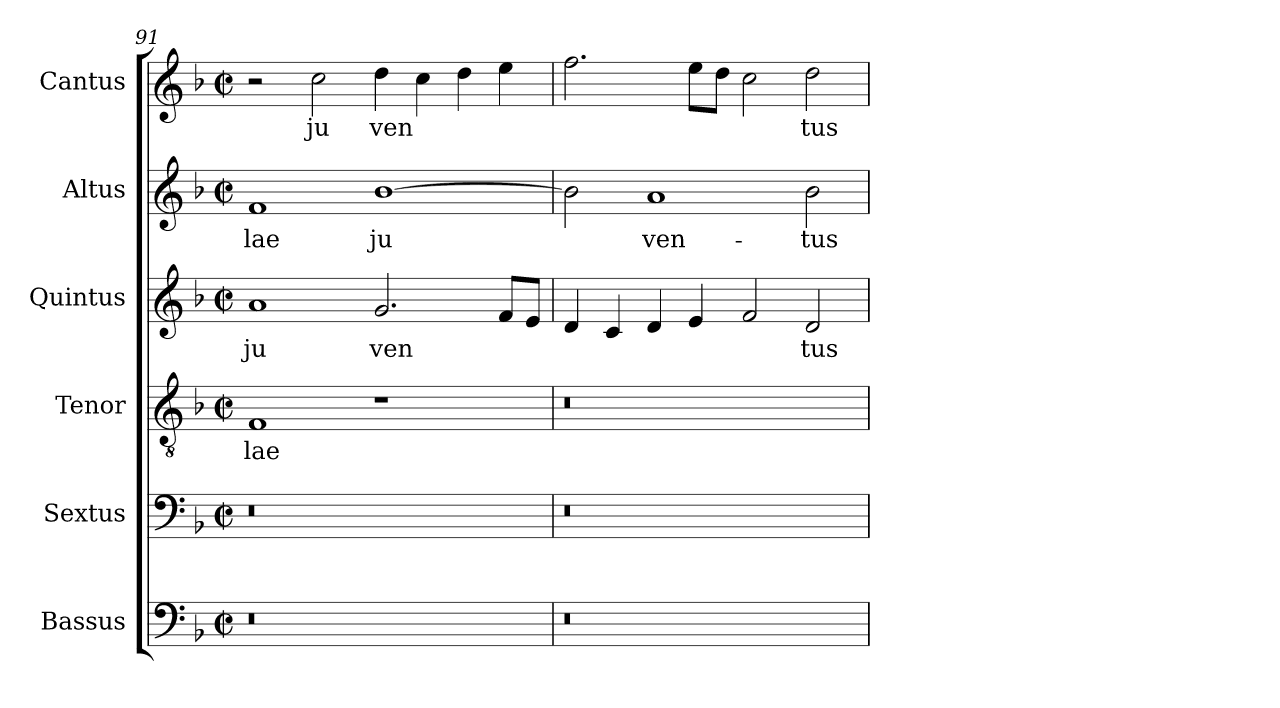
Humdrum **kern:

**kern	**kern	**kern	**text	**kern	**text	**kern	**text	**kern	**text
*part6	*part5	*part4	*part4	*part3	*part3	*part2	*part2	*part1	*part1
*staff6	*staff5	*staff4	*staff4	*staff3	*staff3	*staff2	*staff2	*staff1	*staff1
*I"Bassus	*I"Sextus	*I"Tenor	*	*I"Quintus	*	*I"Altus	*	*I"Cantus	*
*I'Bassus	*I'Sextus	*I'Tenor	*	*I'Quintus	*	*I'Altus	*	*I'Cantus	*
*clefF4	*clefF4	*clefGv2	*	*clefG2	*	*clefG2	*	*clefG2	*
*k[b-]	*k[b-]	*k[b-]	*	*k[b-]	*	*k[b-]	*	*k[b-]	*
*F:	*F:	*F:	*	*F:	*	*F:	*	*F:	*
*M2/2	*M2/2	*M2/2	*	*M2/2	*	*M2/2	*	*M2/2	*
*met(c|)	*met(c|)	*met(c|)	*	*met(c|)	*	*met(c|)	*	*met(c|)	*
=91	=91	=91	=91	=91	=91	=91	=91	=91	=91
!	!	!	!LO:LY:b:cj	!	!LO:LY:b:cj	!	!LO:LY:b:cj	!	!
0r	0r	1F	lae	1a	ju	1f	-lae	2r	.
!	!	!	!	!	!	!	!	!	!LO:LY:b:cj
.	.	.	.	.	.	.	.	2cc\	ju
!	!	!	!	!	!LO:LY:b:cj	!	!LO:LY:b:cj	!	!LO:LY:b:cj
.	.	1r	.	2.g/	ven	[>1b-	ju-	4dd\	ven
!	!	!	!	!	!	!	!	!	!LO:LY:b:cj
.	.	.	.	.	.	.	.	4cc\	.
!	!	!	!	!	!	!	!	!	!LO:LY:b:cj
.	.	.	.	.	.	.	.	4dd\	.
!	!	!	!	!	!LO:LY:b:cj	!	!	!	!LO:LY:b:cj
.	.	.	.	8f/L	.	.	.	4ee\	.
!	!	!	!	!	!LO:LY:b:cj	!	!	!	!
.	.	.	.	8e/J	.	.	.	.	.
=92	=92	=92	=92	=92	=92	=92	=92	=92	=92
!	!	!	!	!	!LO:LY:b:cj	!	!LO:LY:b:cj	!	!LO:LY:b:cj
0r	0r	0r	.	4d/	.	2b-\]	--	2.ff\	.
!	!	!	!	!	!LO:LY:b:cj	!	!	!	!
.	.	.	.	4c/	.	.	.	.	.
!	!	!	!	!	!LO:LY:b:cj	!	!LO:LY:b:cj	!	!
.	.	.	.	4d/	.	1a	-ven-	.	.
!	!	!	!	!	!LO:LY:b:cj	!	!	!	!LO:LY:b:cj
.	.	.	.	4e/	.	.	.	8ee\L	.
!	!	!	!	!	!	!	!	!	!LO:LY:b:cj
.	.	.	.	.	.	.	.	8dd\J	.
!	!	!	!	!	!LO:LY:b:cj	!	!	!	!LO:LY:b:cj
.	.	.	.	2f/	.	.	.	2cc\	.
!	!	!	!	!	!LO:LY:b:cj	!	!LO:LY:b:cj	!	!LO:LY:b:cj
.	.	.	.	2d/	tus	2b-\	-tus	2dd\	tus
=	=	=	=	=	=	=	=	=	=
*-	*-	*-	*-	*-	*-	*-	*-	*-	*-
